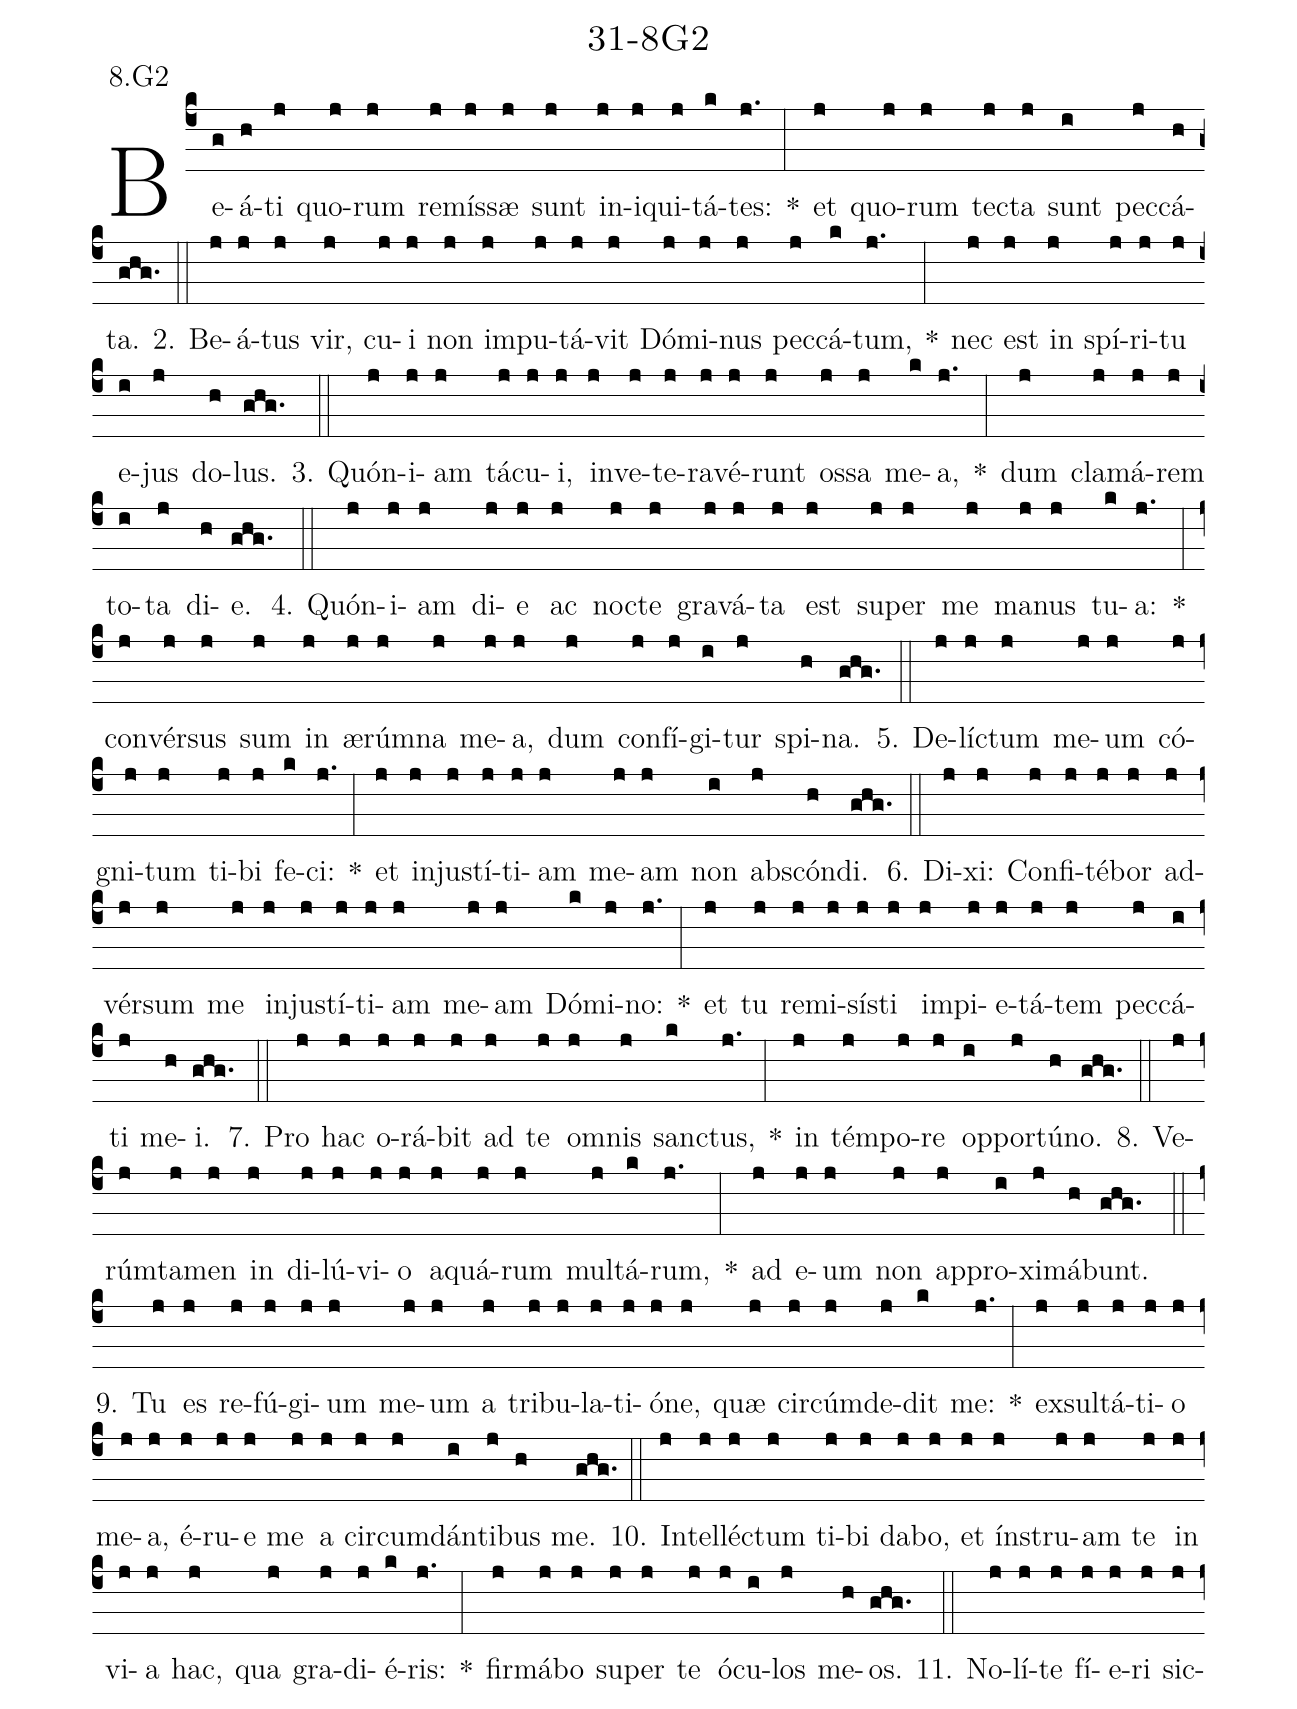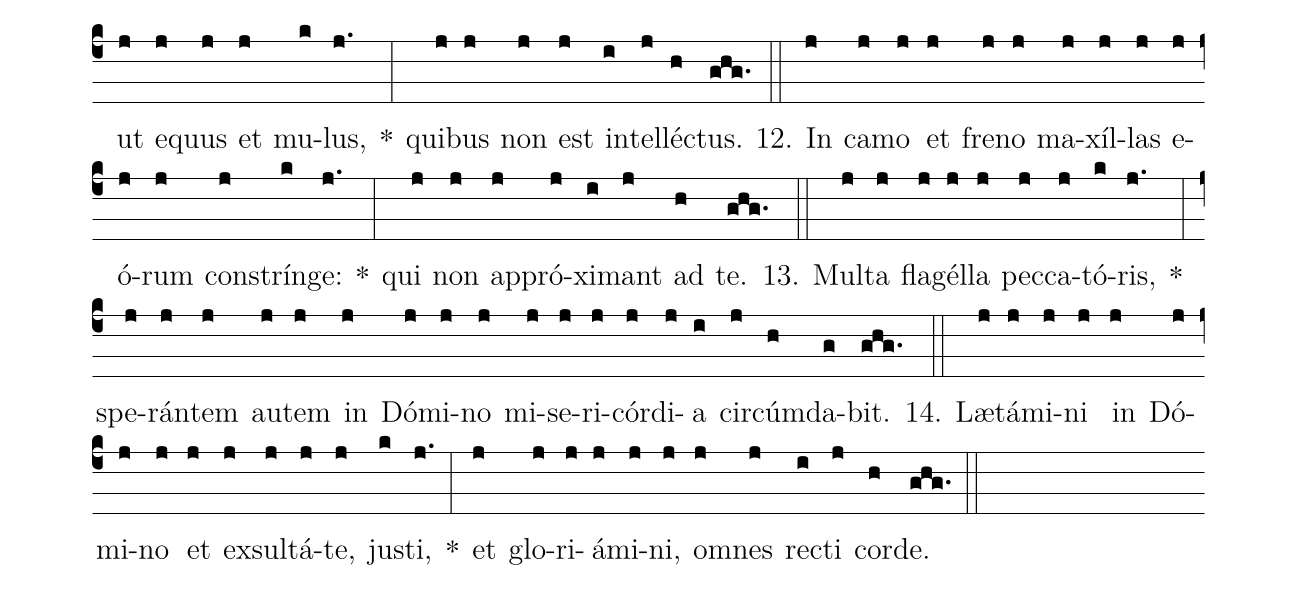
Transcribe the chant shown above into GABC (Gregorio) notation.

name: 31-8G2;
annotation: 8.G2;
%%
(c4)Be(g)á(h)ti(j) quo(j)rum(j) re(j)mís(j)sæ(j) sunt(j) in(j)i(j)qui(j)tá(k)tes:(j.) *(:) et(j) quo(j)rum(j) tec(j)ta(j) sunt(i) pec(j)cá(h)ta.(ghg.) (::)
2. Be(j)á(j)tus(j) vir,(j) cu(j)i(j) non(j) im(j)pu(j)tá(j)vit(j) Dó(j)mi(j)nus(j) pec(j)cá(k)tum,(j.) *(:) nec(j) est(j) in(j) spí(j)ri(j)tu(j) e(i)jus(j) do(h)lus.(ghg.) (::)
3. Quón(j)i(j)am(j) tá(j)cu(j)i,(j) in(j)ve(j)te(j)ra(j)vé(j)runt(j) os(j)sa(j) me(k)a,(j.) *(:) dum(j) cla(j)má(j)rem(j) to(i)ta(j) di(h)e.(ghg.) (::)
4. Quón(j)i(j)am(j) di(j)e(j) ac(j) noc(j)te(j) gra(j)vá(j)ta(j) est(j) su(j)per(j) me(j) ma(j)nus(j) tu(k)a:(j.) *(:) con(j)vér(j)sus(j) sum(j) in(j) æ(j)rúm(j)na(j) me(j)a,(j) dum(j) con(j)fí(j)gi(i)tur(j) spi(h)na.(ghg.) (::)
5. De(j)líc(j)tum(j) me(j)um(j) có(j)gni(j)tum(j) ti(j)bi(j) fe(k)ci:(j.) *(:) et(j) in(j)jus(j)tí(j)ti(j)am(j) me(j)am(j) non(i) abs(j)cón(h)di.(ghg.) (::)
6. Di(j)xi:(j) Con(j)fi(j)té(j)bor(j) ad(j)vér(j)sum(j) me(j) in(j)jus(j)tí(j)ti(j)am(j) me(j)am(j) Dó(k)mi(j)no:(j.) *(:) et(j) tu(j) re(j)mi(j)sís(j)ti(j) im(j)pi(j)e(j)tá(j)tem(j) pec(j)cá(i)ti(j) me(h)i.(ghg.) (::)
7. Pro(j) hac(j) o(j)rá(j)bit(j) ad(j) te(j) om(j)nis(j) sanc(k)tus,(j.) *(:) in(j) tém(j)po(j)re(j) op(i)por(j)tú(h)no.(ghg.) (::)
8. Ve(j)rúm(j)ta(j)men(j) in(j) di(j)lú(j)vi(j)o(j) a(j)quá(j)rum(j) mul(j)tá(k)rum,(j.) *(:) ad(j) e(j)um(j) non(j) ap(j)pro(i)xi(j)má(h)bunt.(ghg.) (::)
9. Tu(j) es(j) re(j)fú(j)gi(j)um(j) me(j)um(j) a(j) tri(j)bu(j)la(j)ti(j)ó(j)ne,(j) quæ(j) cir(j)cúm(j)de(j)dit(k) me:(j.) *(:) ex(j)sul(j)tá(j)ti(j)o(j) me(j)a,(j) é(j)ru(j)e(j) me(j) a(j) cir(j)cum(j)dán(i)ti(j)bus(h) me.(ghg.) (::)
10. In(j)tel(j)léc(j)tum(j) ti(j)bi(j) da(j)bo,(j) et(j) ín(j)stru(j)am(j) te(j) in(j) vi(j)a(j) hac,(j) qua(j) gra(j)di(j)é(k)ris:(j.) *(:) fir(j)má(j)bo(j) su(j)per(j) te(j) ó(j)cu(i)los(j) me(h)os.(ghg.) (::)
11. No(j)lí(j)te(j) fí(j)e(j)ri(j) sic(j)ut(j) e(j)quus(j) et(j) mu(k)lus,(j.) *(:) qui(j)bus(j) non(j) est(j) in(i)tel(j)léc(h)tus.(ghg.) (::)
12. In(j) ca(j)mo(j) et(j) fre(j)no(j) ma(j)xíl(j)las(j) e(j)ó(j)rum(j) con(j)strín(k)ge:(j.) *(:) qui(j) non(j) ap(j)pró(j)xi(i)mant(j) ad(h) te.(ghg.) (::)
13. Mul(j)ta(j) fla(j)gél(j)la(j) pec(j)ca(j)tó(k)ris,(j.) *(:) spe(j)rán(j)tem(j) au(j)tem(j) in(j) Dó(j)mi(j)no(j) mi(j)se(j)ri(j)cór(j)di(j)a(i) cir(j)cúm(h)da(g)bit.(ghg.) (::)
14. Læ(j)tá(j)mi(j)ni(j) in(j) Dó(j)mi(j)no(j) et(j) ex(j)sul(j)tá(j)te,(j) jus(k)ti,(j.) *(:) et(j) glo(j)ri(j)á(j)mi(j)ni,(j) om(j)nes(j) rec(i)ti(j) cor(h)de.(ghg.) (::)
